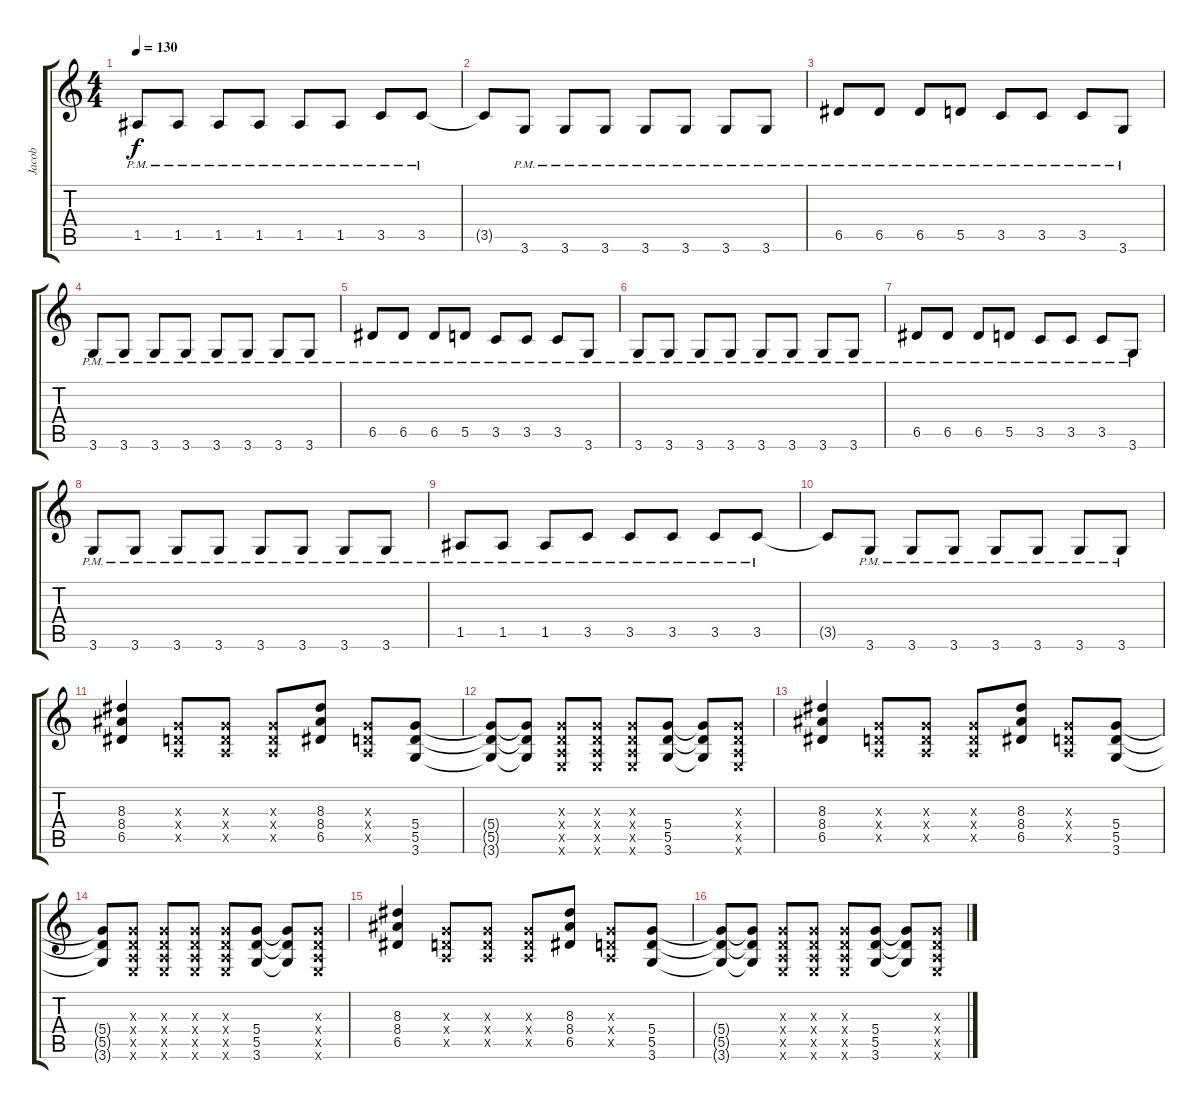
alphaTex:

\track ("Jacob" "Jacob") {instrument distortionguitar}
\staff {score tabs}
\tuning (E4 B3 G3 D3 A2 E2) {hide}
\ts (4 4)
\tempo 130
\clef g2
\ks c
1.5{pm}.8{dy f} 1.5{pm}.8 1.5{pm}.8 1.5{pm}.8 1.5{pm}.8 1.5{pm}.8 3.5{pm}.8 3.5{pm}.8 |
3.5{t}.8 3.6{pm}.8 3.6{pm}.8 3.6{pm}.8 3.6{pm}.8 3.6{pm}.8 3.6{pm}.8 3.6{pm}.8 |
6.5{pm}.8{instrument electricguitarclean} 6.5{pm}.8 6.5{pm}.8 5.5{pm}.8 3.5{pm}.8 3.5{pm}.8 3.5{pm}.8 3.6{pm}.8 |
3.6{pm}.8 3.6{pm}.8 3.6{pm}.8 3.6{pm}.8 3.6{pm}.8 3.6{pm}.8 3.6{pm}.8 3.6{pm}.8 |
6.5{pm}.8{instrument electricguitarclean} 6.5{pm}.8 6.5{pm}.8 5.5{pm}.8 3.5{pm}.8 3.5{pm}.8 3.5{pm}.8 3.6{pm}.8 |
3.6{pm}.8 3.6{pm}.8 3.6{pm}.8 3.6{pm}.8 3.6{pm}.8 3.6{pm}.8 3.6{pm}.8 3.6{pm}.8 |
6.5{pm}.8{instrument electricguitarclean} 6.5{pm}.8 6.5{pm}.8 5.5{pm}.8 3.5{pm}.8 3.5{pm}.8 3.5{pm}.8 3.6{pm}.8 |
3.6{pm}.8 3.6{pm}.8 3.6{pm}.8 3.6{pm}.8 3.6{pm}.8 3.6{pm}.8 3.6{pm}.8 3.6{pm}.8 |
1.5{pm}.8 1.5{pm}.8 1.5{pm}.8 3.5{pm}.8 3.5{pm}.8 3.5{pm}.8 3.5{pm}.8 3.5{pm}.8 |
3.5{t}.8 3.6{pm}.8 3.6{pm}.8 3.6{pm}.8 3.6{pm}.8 3.6{pm}.8 3.6{pm}.8 3.6{pm}.8 |
(8.3 8.4 6.5).4{instrument distortionguitar} (0.3{x} 0.4{x} 0.5{x}).8 (0.3{x} 0.4{x} 0.5{x}).8 (0.3{x} 0.4{x} 0.5{x}).8 (8.3 8.4 6.5).8 (0.3{x} 0.4{x} 0.5{x}).8 (5.4 5.5 3.6).8 |
(5.4{t} 5.5{t} 3.6{t}).8 (5.4{t} 5.5{t} 3.6{t}).8 (0.3{x} 0.4{x} 0.5{x} 0.6{x}).8 (0.3{x} 0.4{x} 0.5{x} 0.6{x}).8 (0.3{x} 0.4{x} 0.5{x} 0.6{x}).8 (5.4 5.5 3.6).8 (5.4{t} 5.5{t} 3.6{t}).8 (0.3{x} 0.4{x} 0.5{x} 0.6{x}).8 |
(8.3 8.4 6.5).4{instrument distortionguitar} (0.3{x} 0.4{x} 0.5{x}).8 (0.3{x} 0.4{x} 0.5{x}).8 (0.3{x} 0.4{x} 0.5{x}).8 (8.3 8.4 6.5).8 (0.3{x} 0.4{x} 0.5{x}).8 (5.4 5.5 3.6).8 |
(5.4{t} 5.5{t} 3.6{t}).8 (0.3{x} 0.4{x} 0.5{x} 0.6{x}).8 (0.3{x} 0.4{x} 0.5{x} 0.6{x}).8 (0.3{x} 0.4{x} 0.5{x} 0.6{x}).8 (0.3{x} 0.4{x} 0.5{x} 0.6{x}).8 (5.4 5.5 3.6).8 (5.4{t} 5.5{t} 3.6{t}).8 (0.3{x} 0.4{x} 0.5{x} 0.6{x}).8 |
(8.3 8.4 6.5).4{instrument distortionguitar} (0.3{x} 0.4{x} 0.5{x}).8 (0.3{x} 0.4{x} 0.5{x}).8 (0.3{x} 0.4{x} 0.5{x}).8 (8.3 8.4 6.5).8 (0.3{x} 0.4{x} 0.5{x}).8 (5.4 5.5 3.6).8 |
(5.4{t} 5.5{t} 3.6{t}).8 (5.4{t} 5.5{t} 3.6{t}).8 (0.3{x} 0.4{x} 0.5{x} 0.6{x}).8 (0.3{x} 0.4{x} 0.5{x} 0.6{x}).8 (0.3{x} 0.4{x} 0.5{x} 0.6{x}).8 (5.4 5.5 3.6).8 (5.4{t} 5.5{t} 3.6{t}).8 (0.3{x} 0.4{x} 0.5{x} 0.6{x}).8
